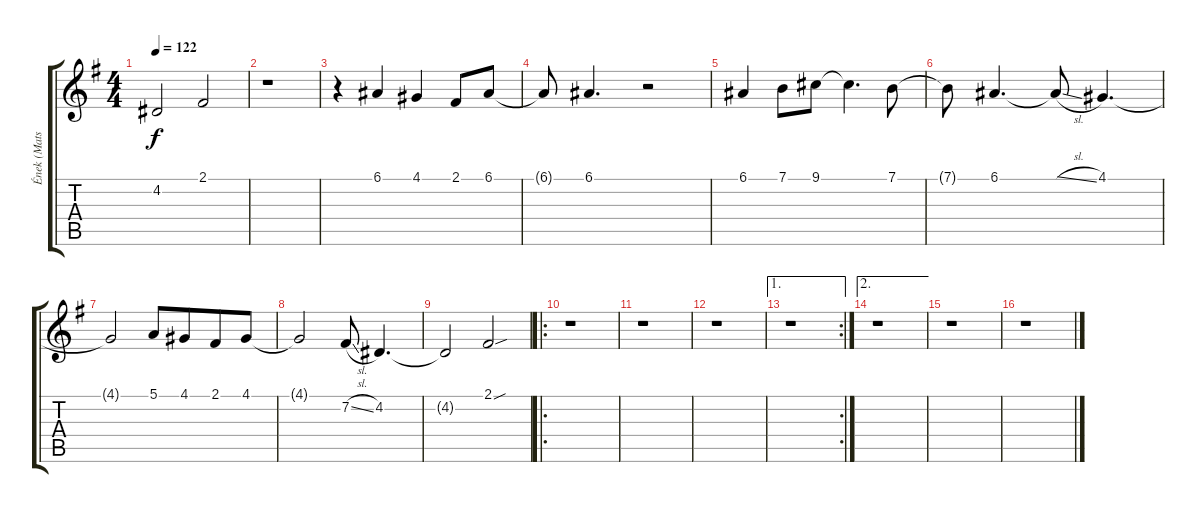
\track ("Ének (Mats Levén)" "Ének (Mats") {instrument tenorsax}
\staff {score tabs}
\tuning (E4 B3 G3 D3 A2 E2) {hide}
\ts (4 4)
\tempo 122
\clef g2
\ks g
4.2{t}.2{dy f} 2.1.2 |
r.1 |
r.4 6.1.4 4.1.4 2.1.8 6.1.8 |
6.1{t}.8 6.1.4{d} r.2 |
6.1.4 7.1.8 9.1.8 9.1{t}.4{d} 7.1.8 |
7.1{t}.8 6.1.4{d} 6.1{sl t}.8 4.1.4{d} |
4.1{t}.2 5.1.8 4.1.8{beam merge} 2.1.8 4.1.8 |
4.1{t}.2 7.2{sl}.8 4.2.4{d} |
4.2{t}.2 2.1{sou}.2 |
\ro
r.1 |
r.1 |
r.1 |
\ae 1
\rc 2
r.1 |
\ae 2
r.1 |
r.1 |
r.1
